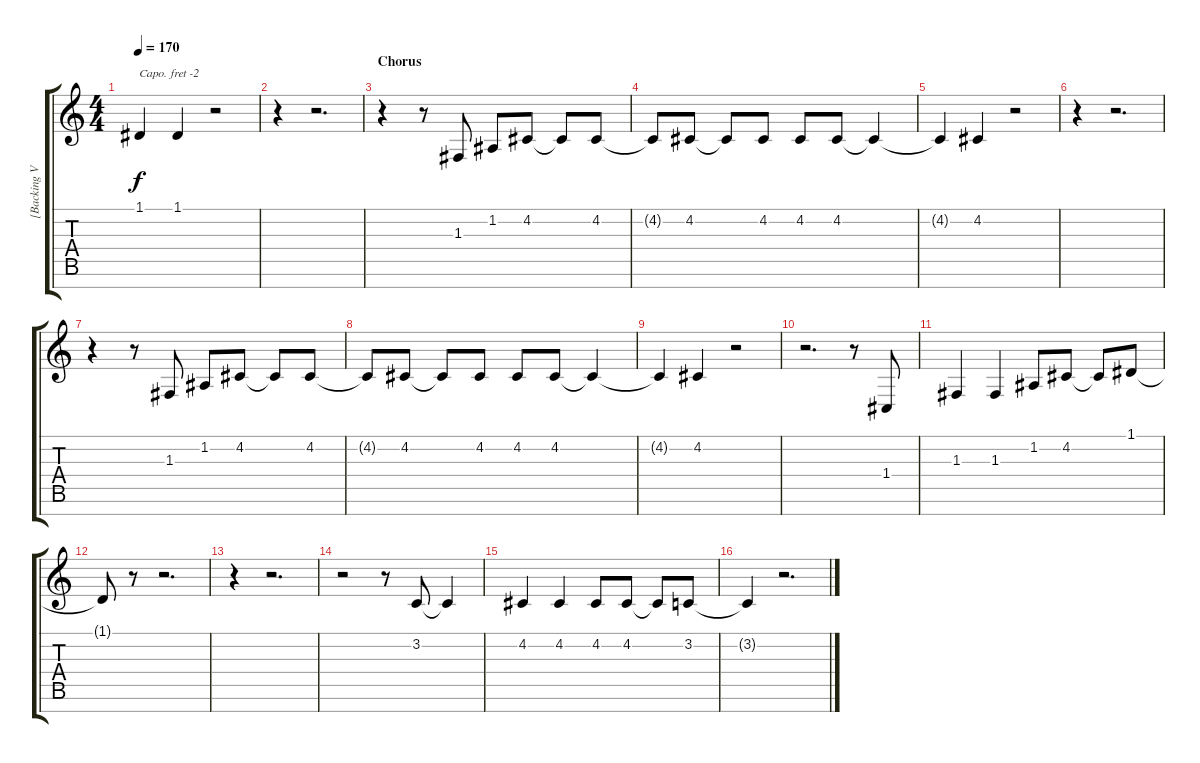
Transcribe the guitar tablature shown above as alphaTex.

\track ("[Backing Vocals] - Mike Dirnt" "[Backing V") {instrument clarinet}
\staff {score tabs}
\capo -2
\tuning (E4 B3 G3 D3 A2 E2 B1) {hide}
\ts (4 4)
\tempo 170
\clef g2
\ks c
1.1{t}.4{dy f} 1.1.4 r.2 |
r.4 r.2{d} |
\section ("" "Chorus")
r.4 r.8 1.3.8 1.2.8 4.2.8 4.2{t}.8 4.2.8 |
4.2{t}.8 4.2.8 4.2{t}.8 4.2.8 4.2.8 4.2.8 4.2{t}.4 |
4.2{t}.4 4.2.4 r.2 |
r.4 r.2{d} |
r.4 r.8 1.3.8 1.2.8 4.2.8 4.2{t}.8 4.2.8 |
4.2{t}.8 4.2.8 4.2{t}.8 4.2.8 4.2.8 4.2.8 4.2{t}.4 |
4.2{t}.4 4.2.4 r.2 |
r.2{d} r.8 1.4.8 |
1.3.4 1.3.4 1.2.8 4.2.8 4.2{t}.8 1.1.8 |
1.1{t}.8 r.8 r.2{d} |
r.4 r.2{d} |
r.2 r.8 3.2.8 3.2{t}.4 |
4.2.4 4.2.4 4.2.8 4.2.8 4.2{t}.8 3.2.8 |
3.2{t}.4 r.2{d}
